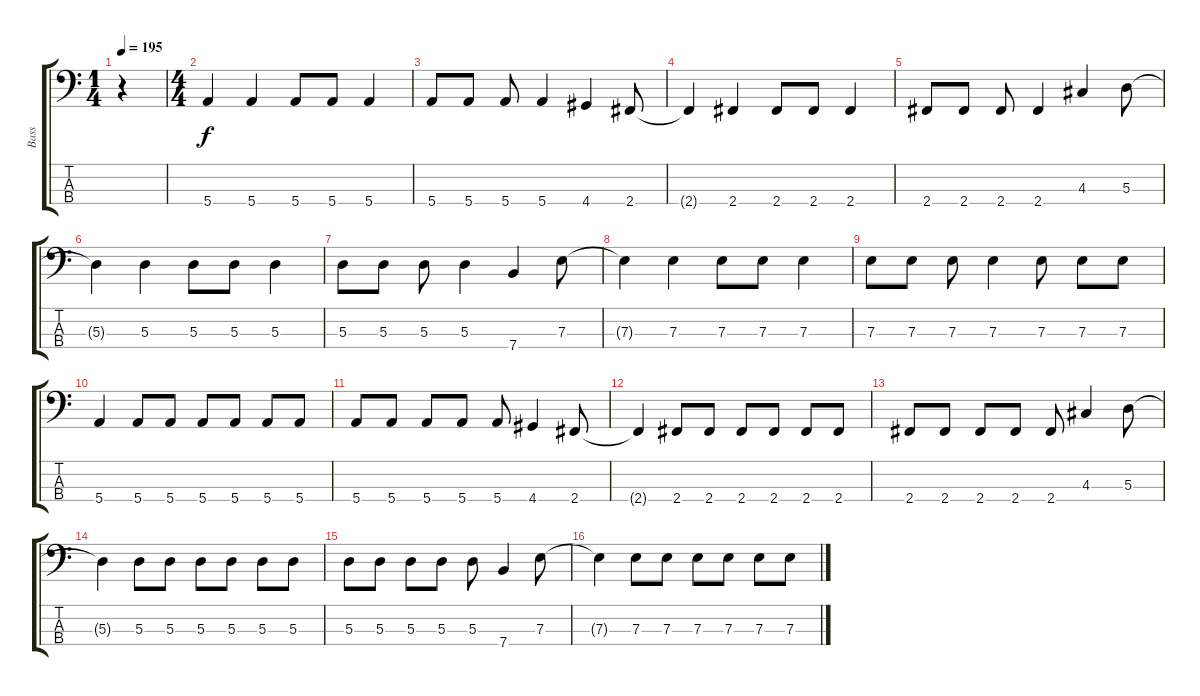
\track ("Bass" "Bass") {instrument electricbasspick}
\staff {score tabs}
\tuning (G2 D2 A1 E1) {hide}
\ts (1 4)
\tempo 195
\clef f4
\ks c
r.4{dy f instrument electricbasspick} |
\ts (4 4)
5.4.4 5.4.4 5.4.8 5.4.8 5.4.4 |
5.4.8 5.4.8 5.4.8 5.4.4 4.4.4 2.4.8 |
2.4{t}.4 2.4.4 2.4.8 2.4.8 2.4.4 |
2.4.8 2.4.8 2.4.8 2.4.4 4.3.4 5.3.8 |
5.3{t}.4 5.3.4 5.3.8 5.3.8 5.3.4 |
5.3.8 5.3.8 5.3.8 5.3.4 7.4.4 7.3.8 |
7.3{t}.4 7.3.4 7.3.8 7.3.8 7.3.4 |
7.3.8 7.3.8 7.3.8 7.3.4 7.3.8 7.3.8 7.3.8 |
5.4.4 5.4.8 5.4.8 5.4.8 5.4.8 5.4.8 5.4.8 |
5.4.8 5.4.8 5.4.8 5.4.8 5.4.8 4.4.4 2.4.8 |
2.4{t}.4 2.4.8 2.4.8 2.4.8 2.4.8 2.4.8 2.4.8 |
2.4.8 2.4.8 2.4.8 2.4.8 2.4.8 4.3.4 5.3.8 |
5.3{t}.4 5.3.8 5.3.8 5.3.8 5.3.8 5.3.8 5.3.8 |
5.3.8 5.3.8 5.3.8 5.3.8 5.3.8 7.4.4 7.3.8 |
7.3{t}.4 7.3.8 7.3.8 7.3.8 7.3.8 7.3.8 7.3.8
